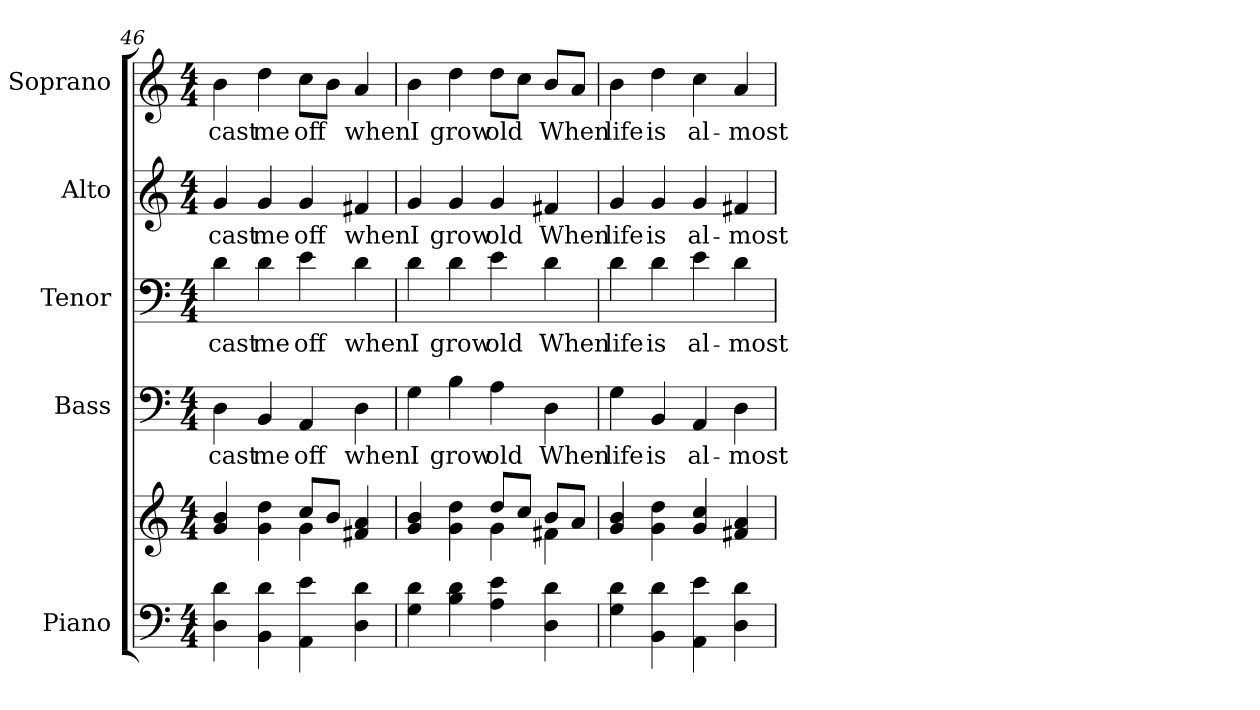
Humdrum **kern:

**kern	**kern	**kern	**text	**kern	**text	**kern	**text	**kern	**text
*part5	*part5	*part4	*part4	*part3	*part3	*part2	*part2	*part1	*part1
*staff6	*staff5	*staff4	*staff4	*staff3	*staff3	*staff2	*staff2	*staff1	*staff1
*I"Piano	*	*I"Bass	*	*I"Tenor	*	*I"Alto	*	*I"Soprano	*
*I'Pno.	*	*I'B.	*	*I'T.	*	*I'A.	*	*I'S.	*
*clefF4	*clefG2	*clefF4	*	*clefF4	*	*clefG2	*	*clefG2	*
*k[]	*k[]	*k[]	*	*k[]	*	*k[]	*	*k[]	*
*C:	*C:	*C:	*	*C:	*	*C:	*	*C:	*
*M4/4	*M4/4	*M4/4	*	*M4/4	*	*M4/4	*	*M4/4	*
=46	=46	=46	=46	=46	=46	=46	=46	=46	=46
*	*^	*	*	*	*	*	*	*	*
!	!	!	!	!LO:LY:b:color=#000000	!	!	!	!	!	!
!	!	!	!	!	!	!LO:LY:b:color=#000000	!	!	!	!
!	!	!	!	!	!	!	!	!LO:LY:b:color=#000000	!	!
!	!	!	!	!	!	!	!	!	!	!LO:LY:b:color=#000000
4Di\ 4di	4gi/ 4bi	2ryy	4Di\	cast	4di\	cast	4gi/	cast	4bi\	cast
!	!	!	!	!LO:LY:b:color=#000000	!	!	!	!	!	!
!	!	!	!	!	!	!LO:LY:b:color=#000000	!	!	!	!
!	!	!	!	!	!	!	!	!LO:LY:b:color=#000000	!	!
!	!	!	!	!	!	!	!	!	!	!LO:LY:b:color=#000000
4BBi\ 4di	4gi\ 4ddi	.	4BBi/	me	4di\	me	4gi/	me	4ddi\	me
!	!	!	!	!LO:LY:b:color=#000000	!	!	!	!	!	!
!	!	!	!	!	!	!LO:LY:b:color=#000000	!	!	!	!
!	!	!	!	!	!	!	!	!LO:LY:b:color=#000000	!	!
!	!	!	!	!	!	!	!	!	!	!LO:LY:b:color=#000000
4AAi\ 4ei	8cci/L	4gi\	4AAi/	off	4ei\	off	4gi/	off	8cci\L	off
.	8bi/J	.	.	.	.	.	.	.	8bi\J	.
!	!	!	!	!LO:LY:b:color=#000000	!	!	!	!	!	!
!	!	!	!	!	!	!LO:LY:b:color=#000000	!	!	!	!
!	!	!	!	!	!	!	!	!LO:LY:b:color=#000000	!	!
!	!	!	!	!	!	!	!	!	!	!LO:LY:b:color=#000000
4Di\ 4di	4f#Xi/ 4ai	4ryy	4Di\	when	4di\	when	4f#Xi/	when	4ai/	when
!!LO:PB:g=z
=47	=47	=47	=47	=47	=47	=47	=47	=47	=47	=47
!	!	!	!	!LO:LY:b:color=#000000	!	!	!	!	!	!
!	!	!	!	!	!	!LO:LY:b:color=#000000	!	!	!	!
!	!	!	!	!	!	!	!	!LO:LY:b:color=#000000	!	!
!	!	!	!	!	!	!	!	!	!	!LO:LY:b:color=#000000
4Gi\ 4di	4gi/ 4bi	2ryy	4Gi\	I	4di\	I	4gi/	I	4bi\	I
!	!	!	!	!LO:LY:b:color=#000000	!	!	!	!	!	!
!	!	!	!	!	!	!LO:LY:b:color=#000000	!	!	!	!
!	!	!	!	!	!	!	!	!LO:LY:b:color=#000000	!	!
!	!	!	!	!	!	!	!	!	!	!LO:LY:b:color=#000000
4Bi\ 4di	4gi\ 4ddi	.	4Bi\	grow	4di\	grow	4gi/	grow	4ddi\	grow
!	!	!	!	!LO:LY:b:color=#000000	!	!	!	!	!	!
!	!	!	!	!	!	!LO:LY:b:color=#000000	!	!	!	!
!	!	!	!	!	!	!	!	!LO:LY:b:color=#000000	!	!
!	!	!	!	!	!	!	!	!	!	!LO:LY:b:color=#000000
4Ai\ 4ei	8ddi/L	4gi\	4Ai\	old	4ei\	old	4gi/	old	8ddi\L	old
.	8cci/J	.	.	.	.	.	.	.	8cci\J	.
!	!	!	!	!LO:LY:b:color=#000000	!	!	!	!	!	!
!	!	!	!	!	!	!LO:LY:b:color=#000000	!	!	!	!
!	!	!	!	!	!	!	!	!LO:LY:b:color=#000000	!	!
!	!	!	!	!	!	!	!	!	!	!LO:LY:b:color=#000000
4Di\ 4di	8bi/L	4f#Xi\	4Di\	When	4di\	When	4f#Xi/	When	8bi/L	When
.	8ai/J	.	.	.	.	.	.	.	8ai/J	.
*	*v	*v	*	*	*	*	*	*	*	*
=48	=48	=48	=48	=48	=48	=48	=48	=48	=48
!	!	!	!LO:LY:b:color=#000000	!	!	!	!	!	!
!	!	!	!	!	!LO:LY:b:color=#000000	!	!	!	!
!	!	!	!	!	!	!	!LO:LY:b:color=#000000	!	!
!	!	!	!	!	!	!	!	!	!LO:LY:b:color=#000000
4Gi\ 4di	4gi/ 4bi	4Gi\	life	4di\	life	4gi/	life	4bi\	life
!	!	!	!LO:LY:b:color=#000000	!	!	!	!	!	!
!	!	!	!	!	!LO:LY:b:color=#000000	!	!	!	!
!	!	!	!	!	!	!	!LO:LY:b:color=#000000	!	!
!	!	!	!	!	!	!	!	!	!LO:LY:b:color=#000000
4BBi\ 4di	4gi\ 4ddi	4BBi/	is	4di\	is	4gi/	is	4ddi\	is
!	!	!	!LO:LY:b:color=#000000	!	!	!	!	!	!
!	!	!	!	!	!LO:LY:b:color=#000000	!	!	!	!
!	!	!	!	!	!	!	!LO:LY:b:color=#000000	!	!
!	!	!	!	!	!	!	!	!	!LO:LY:b:color=#000000
4AAi\ 4ei	4gi/ 4cci	4AAi/	al-	4ei\	al-	4gi/	al-	4cci\	al-
!	!	!	!LO:LY:b:color=#000000	!	!	!	!	!	!
!	!	!	!	!	!LO:LY:b:color=#000000	!	!	!	!
!	!	!	!	!	!	!	!LO:LY:b:color=#000000	!	!
!	!	!	!	!	!	!	!	!	!LO:LY:b:color=#000000
4Di\ 4di	4f#Xi/ 4ai	4Di\	-most	4di\	-most	4f#Xi/	-most	4ai/	-most
=	=	=	=	=	=	=	=	=	=
*-	*-	*-	*-	*-	*-	*-	*-	*-	*-
